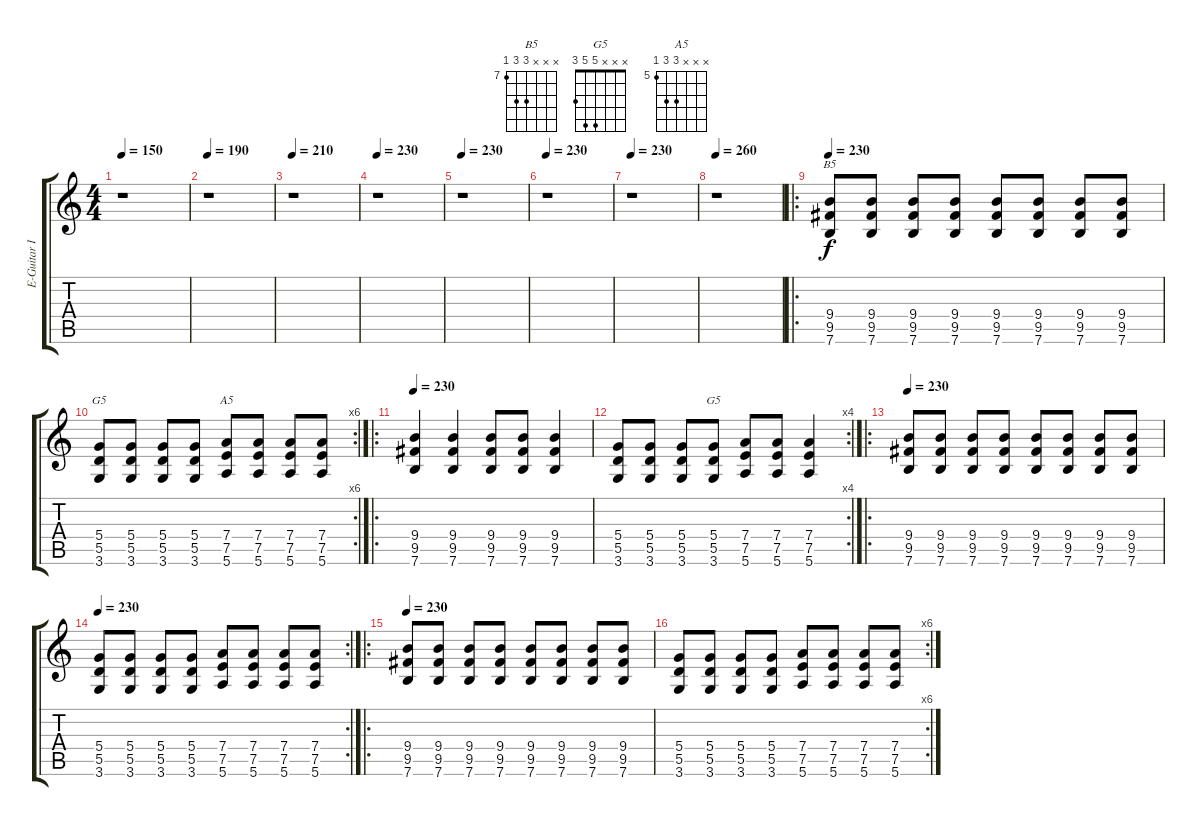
\track ("E-Guitar II" "E-Guitar I") {instrument distortionguitar}
\staff {score tabs}
\tuning (E4 B3 G3 D3 A2 E2) {hide}
\chord ("B5" x x x 9 9 7) {firstfret 7}
\chord ("G5" x x x 5 5 3) {firstfret 3}
\chord ("A5" x x x 7 7 5) {firstfret 5}
\chord ("G5" x x x 5 5 3)
\ts (4 4)
\tempo 150
\tempo 170
\tempo 150
\clef g2
\ks c
r.1{dy f instrument distortionguitar} |
\tempo 190
r.1 |
\tempo 210
r.1 |
\tempo 230
r.1 |
\tempo 230
r.1 |
\tempo 230
r.1 |
\tempo 230
r.1 |
\tempo 260
r.1 |
\ro
\tempo 230
(9.4 9.5 7.6).8{ch "B5"} (9.4 9.5 7.6).8 (9.4 9.5 7.6).8 (9.4 9.5 7.6).8 (9.4 9.5 7.6).8 (9.4 9.5 7.6).8 (9.4 9.5 7.6).8 (9.4 9.5 7.6).8 |
\rc 6
(5.4 5.5 3.6).8{ch "G5"} (5.4 5.5 3.6).8 (5.4 5.5 3.6).8 (5.4 5.5 3.6).8 (7.4 7.5 5.6).8{ch "A5"} (7.4 7.5 5.6).8 (7.4 7.5 5.6).8 (7.4 7.5 5.6).8 |
\ro
\tempo 230
(9.4 9.5 7.6).4 (9.4 9.5 7.6).4 (9.4 9.5 7.6).8 (9.4 9.5 7.6).8 (9.4 9.5 7.6).4 |
\rc 4
(5.4 5.5 3.6).8 (5.4 5.5 3.6).8 (5.4 5.5 3.6).8 (5.4 5.5 3.6).8{ch "G5"} (7.4 7.5 5.6).8 (7.4 7.5 5.6).8 (7.4 7.5 5.6).4 |
\ro
\tempo 230
(9.4 9.5 7.6).8{volume 13} (9.4 9.5 7.6).8 (9.4 9.5 7.6).8 (9.4 9.5 7.6).8 (9.4 9.5 7.6).8 (9.4 9.5 7.6).8 (9.4 9.5 7.6).8 (9.4 9.5 7.6).8 |
\rc 2
\tempo 230
(5.4 5.5 3.6).8 (5.4 5.5 3.6).8 (5.4 5.5 3.6).8 (5.4 5.5 3.6).8 (7.4 7.5 5.6).8 (7.4 7.5 5.6).8 (7.4 7.5 5.6).8 (7.4 7.5 5.6).8 |
\ro
\tempo 230
(9.4 9.5 7.6).8 (9.4 9.5 7.6).8 (9.4 9.5 7.6).8 (9.4 9.5 7.6).8 (9.4 9.5 7.6).8 (9.4 9.5 7.6).8 (9.4 9.5 7.6).8 (9.4 9.5 7.6).8 |
\rc 6
(5.4 5.5 3.6).8 (5.4 5.5 3.6).8 (5.4 5.5 3.6).8 (5.4 5.5 3.6).8 (7.4 7.5 5.6).8 (7.4 7.5 5.6).8 (7.4 7.5 5.6).8 (7.4 7.5 5.6).8
